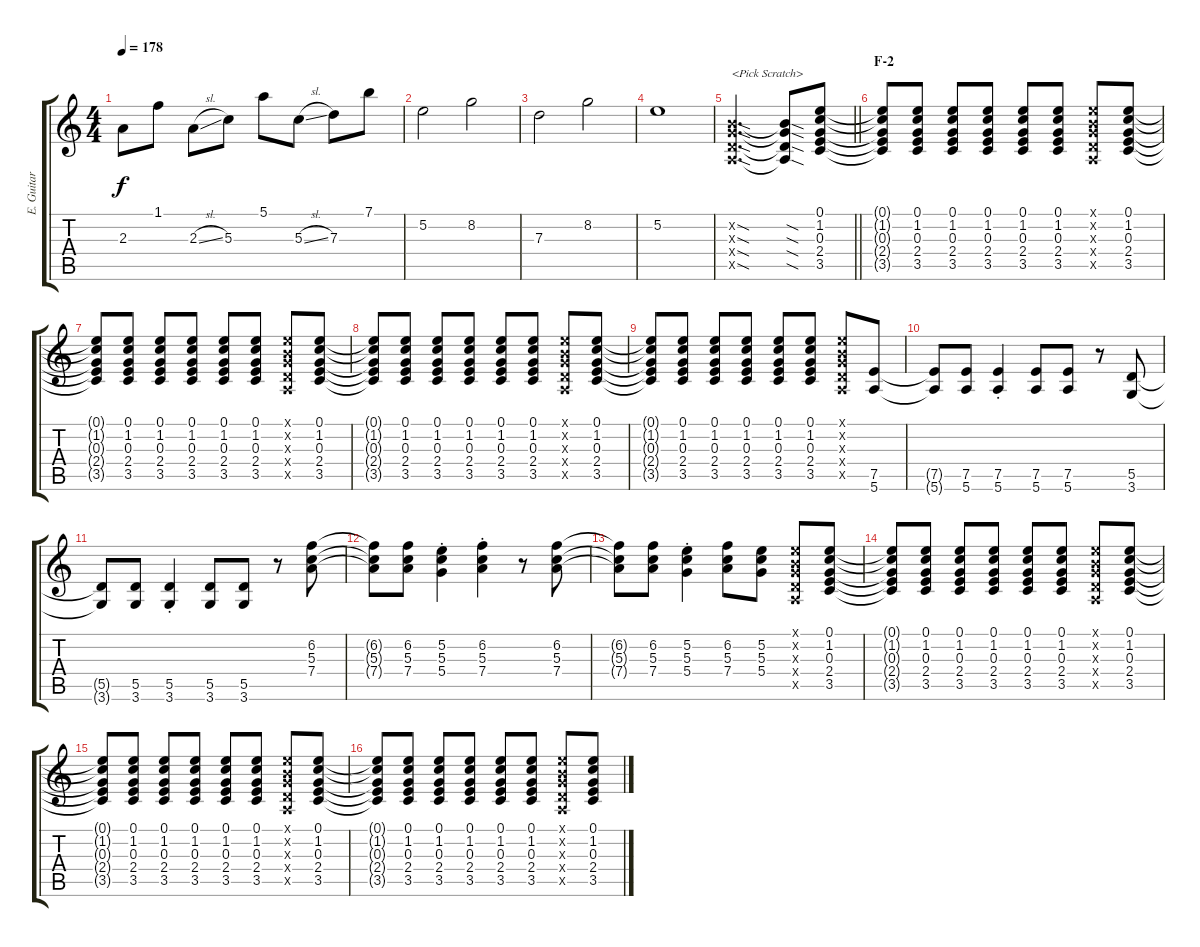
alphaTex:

\track ("E. Guitar II" "E. Guitar ") {instrument overdrivenguitar}
\staff {score tabs}
\tuning (E4 B3 G3 D3 A2 E2) {hide}
\ts (4 4)
\tempo 178
\clef g2
\ks c
2.3{t}.8{dy f} 1.1.8 2.3{sl}.8 5.3.8 5.1.8 5.3{sl}.8 7.3.8 7.1.8 |
5.2.2 8.2.2 |
7.3.2 8.2.2 |
5.2.1 |
\barLineRight lightlight
(0.2{sod x} 0.3{sod x} 0.4{sod x} 0.5{sod x}).2{d txt "<Pick Scratch>"} (0.2{sod t} 0.3{sod t} 0.4{sod t} 0.5{sod t}).8 (0.1 1.2 0.3 2.4 3.5).8 |
\section ("" "F-2")
(0.1{t} 1.2{t} 0.3{t} 2.4{t} 3.5{t}).8 (0.1 1.2 0.3 2.4 3.5).8 (0.1 1.2 0.3 2.4 3.5).8 (0.1 1.2 0.3 2.4 3.5).8 (0.1 1.2 0.3 2.4 3.5).8 (0.1 1.2 0.3 2.4 3.5).8 (0.1{x} 0.2{x} 0.3{x} 0.4{x} 0.5{x}).8 (0.1 1.2 0.3 2.4 3.5).8 |
(0.1{t} 1.2{t} 0.3{t} 2.4{t} 3.5{t}).8 (0.1 1.2 0.3 2.4 3.5).8 (0.1 1.2 0.3 2.4 3.5).8 (0.1 1.2 0.3 2.4 3.5).8 (0.1 1.2 0.3 2.4 3.5).8 (0.1 1.2 0.3 2.4 3.5).8 (0.1{x} 0.2{x} 0.3{x} 0.4{x} 0.5{x}).8 (0.1 1.2 0.3 2.4 3.5).8 |
(0.1{t} 1.2{t} 0.3{t} 2.4{t} 3.5{t}).8 (0.1 1.2 0.3 2.4 3.5).8 (0.1 1.2 0.3 2.4 3.5).8 (0.1 1.2 0.3 2.4 3.5).8 (0.1 1.2 0.3 2.4 3.5).8 (0.1 1.2 0.3 2.4 3.5).8 (0.1{x} 0.2{x} 0.3{x} 0.4{x} 0.5{x}).8 (0.1 1.2 0.3 2.4 3.5).8 |
(0.1{t} 1.2{t} 0.3{t} 2.4{t} 3.5{t}).8 (0.1 1.2 0.3 2.4 3.5).8 (0.1 1.2 0.3 2.4 3.5).8 (0.1 1.2 0.3 2.4 3.5).8 (0.1 1.2 0.3 2.4 3.5).8 (0.1 1.2 0.3 2.4 3.5).8 (0.1{x} 0.2{x} 0.3{x} 0.4{x} 0.5{x}).8 (7.5 5.6).8 |
(7.5{t} 5.6{t}).8 (7.5 5.6).8 (7.5{st} 5.6{st}).4 (7.5 5.6).8 (7.5 5.6).8 r.8 (5.5 3.6).8 |
(5.5{t} 3.6{t}).8 (5.5 3.6).8 (5.5{st} 3.6{st}).4 (5.5 3.6).8 (5.5 3.6).8 r.8 (6.2 5.3 7.4).8 |
(6.2{t} 5.3{t} 7.4{t}).8 (6.2 5.3 7.4).8 (5.2{st} 5.3{st} 5.4{st}).4 (6.2{st} 5.3{st} 7.4{st}).4 r.8 (6.2 5.3 7.4).8 |
(6.2{t} 5.3{t} 7.4{t}).8 (6.2 5.3 7.4).8 (5.2{st} 5.3{st} 5.4{st}).4 (6.2 5.3 7.4).8 (5.2 5.3 5.4).8 (0.1{x} 0.2{x} 0.3{x} 0.4{x} 0.5{x}).8 (0.1 1.2 0.3 2.4 3.5).8 |
(0.1{t} 1.2{t} 0.3{t} 2.4{t} 3.5{t}).8 (0.1 1.2 0.3 2.4 3.5).8 (0.1 1.2 0.3 2.4 3.5).8 (0.1 1.2 0.3 2.4 3.5).8 (0.1 1.2 0.3 2.4 3.5).8 (0.1 1.2 0.3 2.4 3.5).8 (0.1{x} 0.2{x} 0.3{x} 0.4{x} 0.5{x}).8 (0.1 1.2 0.3 2.4 3.5).8 |
(0.1{t} 1.2{t} 0.3{t} 2.4{t} 3.5{t}).8 (0.1 1.2 0.3 2.4 3.5).8 (0.1 1.2 0.3 2.4 3.5).8 (0.1 1.2 0.3 2.4 3.5).8 (0.1 1.2 0.3 2.4 3.5).8 (0.1 1.2 0.3 2.4 3.5).8 (0.1{x} 0.2{x} 0.3{x} 0.4{x} 0.5{x}).8 (0.1 1.2 0.3 2.4 3.5).8 |
(0.1{t} 1.2{t} 0.3{t} 2.4{t} 3.5{t}).8 (0.1 1.2 0.3 2.4 3.5).8 (0.1 1.2 0.3 2.4 3.5).8 (0.1 1.2 0.3 2.4 3.5).8 (0.1 1.2 0.3 2.4 3.5).8 (0.1 1.2 0.3 2.4 3.5).8 (0.1{x} 0.2{x} 0.3{x} 0.4{x} 0.5{x}).8 (0.1 1.2 0.3 2.4 3.5).8
